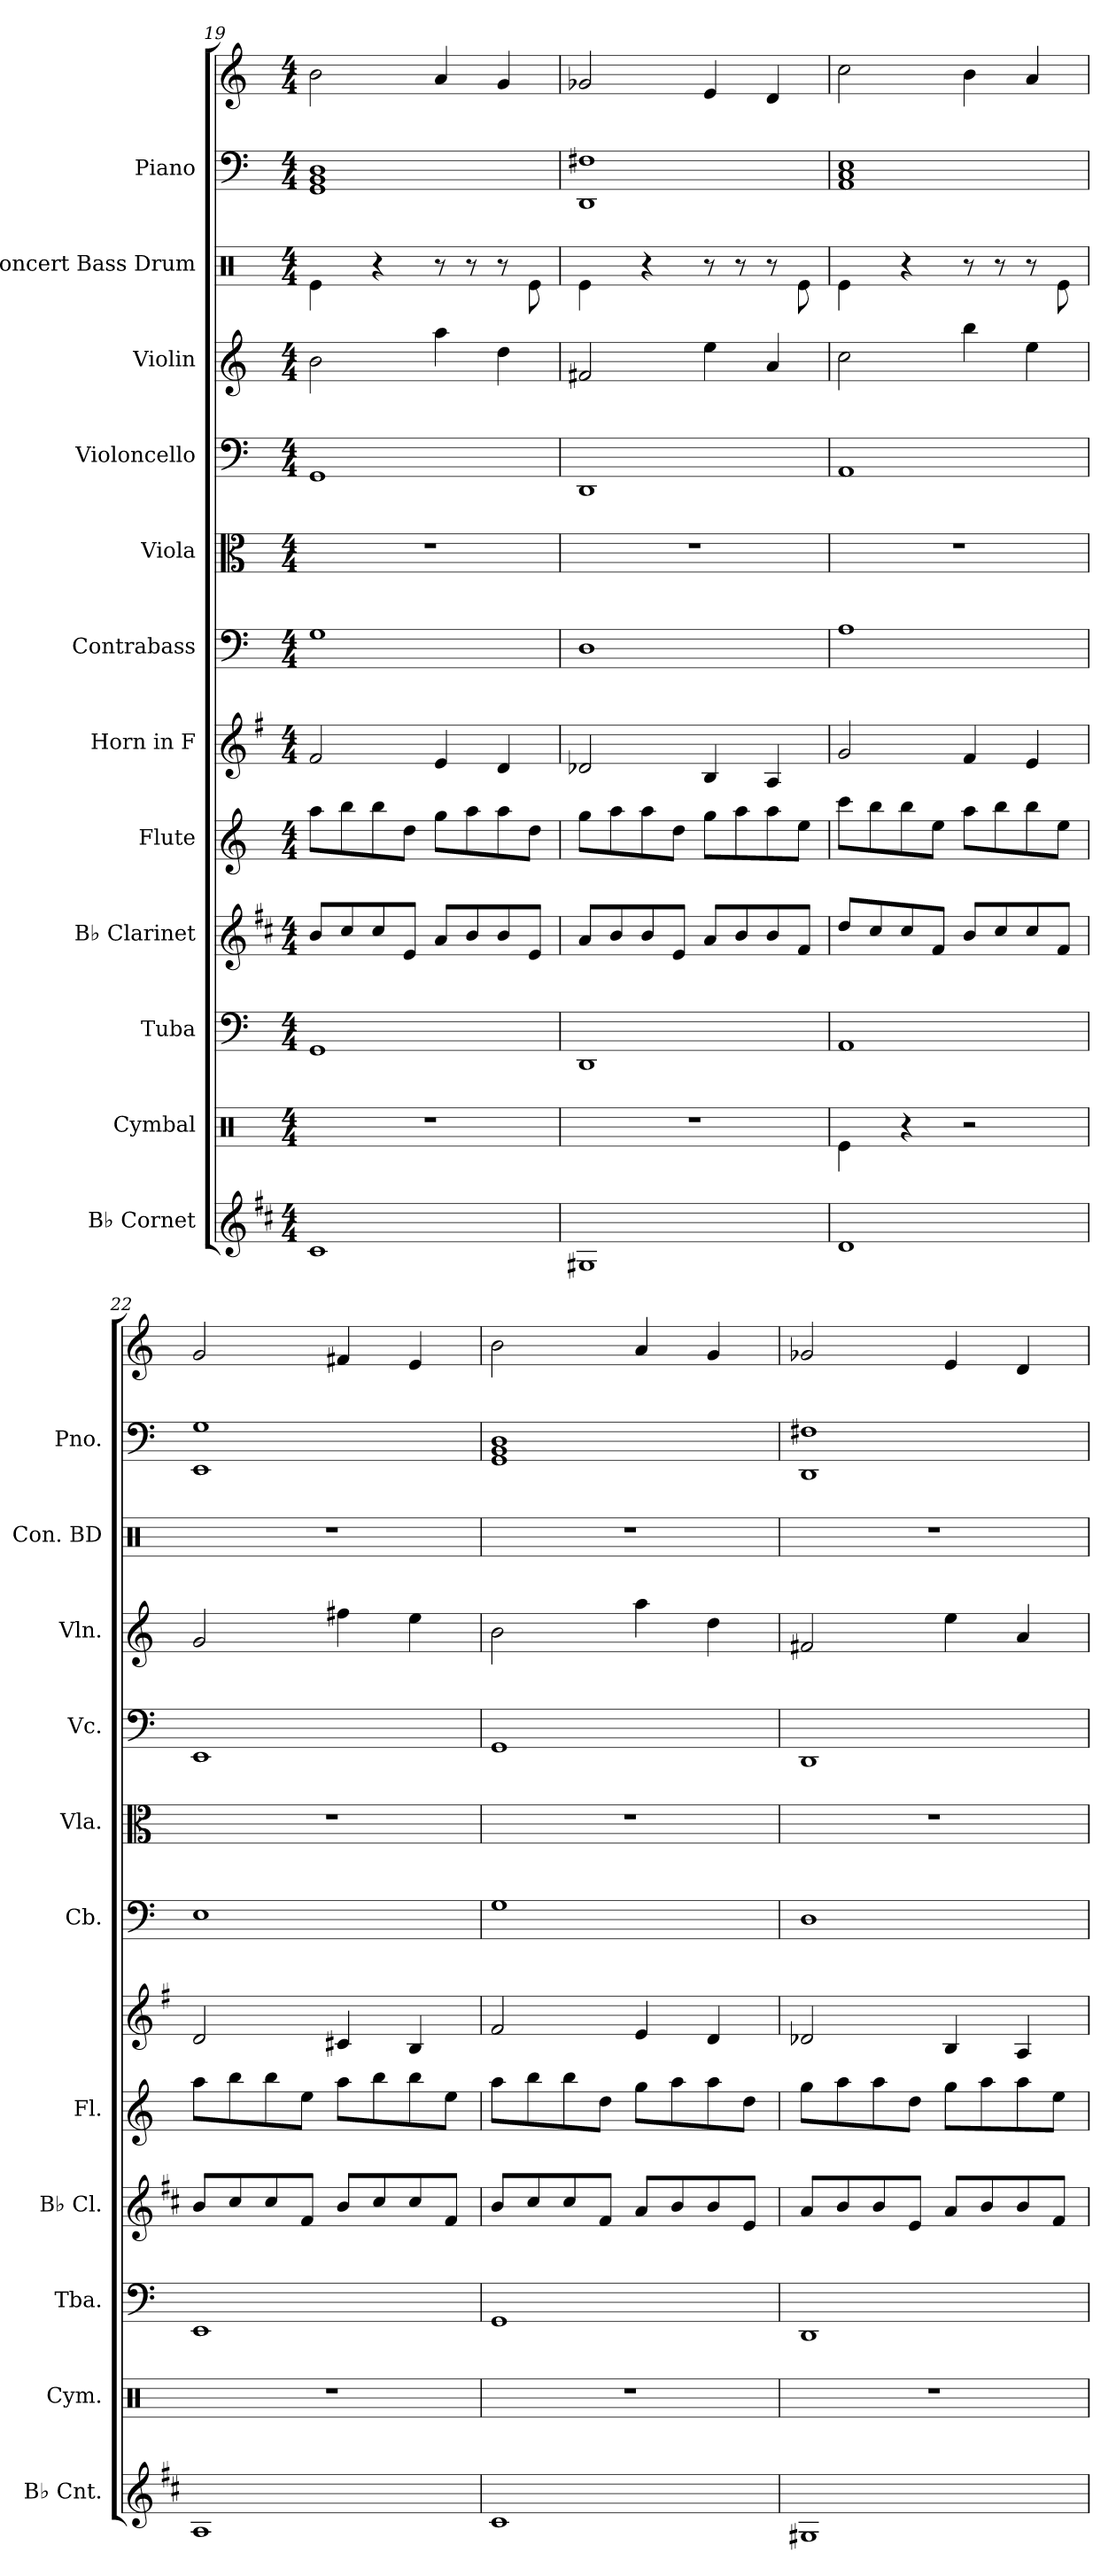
**kern	**kern	**kern	**kern	**kern	**kern	**kern	**kern	**kern	**kern	**kern	**kern	**kern
*part12	*part11	*part10	*part9	*part8	*part7	*part6	*part5	*part4	*part3	*part2	*part1	*part1
*staff13	*staff12	*staff11	*staff10	*staff9	*staff8	*staff7	*staff6	*staff5	*staff4	*staff3	*staff2	*staff1
*I"B♭ Cornet	*I"Cymbal	*I"Tuba	*I"B♭ Clarinet	*I"Flute	*I"Horn in F	*I"Contrabass	*I"Viola	*I"Violoncello	*I"Violin	*I"Concert Bass Drum	*I"Piano	*
*I'B♭ Cnt.	*I'Cym.	*I'Tba.	*I'B♭ Cl.	*I'Fl.	*	*I'Cb.	*I'Vla.	*I'Vc.	*I'Vln.	*I'Con. BD	*I'Pno.	*
*clefG2	*clefX	*clefF4	*clefG2	*clefG2	*clefG2	*clefF4	*clefC3	*clefF4	*clefG2	*clefX	*clefF4	*clefG2
*ITrd1c2	*	*	*ITrd1c2	*	*ITrd4c7	*ITrd7c12	*	*	*	*	*	*
*k[]	*k[]	*k[]	*k[]	*k[]	*k[]	*k[]	*k[]	*k[]	*k[]	*k[]	*k[]	*k[]
*M4/4	*M4/4	*M4/4	*M4/4	*M4/4	*M4/4	*M4/4	*M4/4	*M4/4	*M4/4	*M4/4	*M4/4	*M4/4
=19	=19	=19	=19	=19	=19	=19	=19	=19	=19	=19	=19	=19
1B	1r	1GG	8a/L	8aa\L	2B/	1GG	1r	1GG	2b\	4Re\	1GG 1BB 1D	2b\
.	.	.	8b/	8bb\	.	.	.	.	.	.	.	.
.	.	.	8b/	8bb\	.	.	.	.	.	4r	.	.
.	.	.	8d/J	8dd\J	.	.	.	.	.	.	.	.
.	.	.	8g/L	8gg\L	4A/	.	.	.	4aa\	8r	.	4a/
.	.	.	8a/	8aa\	.	.	.	.	.	8r	.	.
.	.	.	8a/	8aa\	4G/	.	.	.	4dd\	8r	.	4g/
.	.	.	8d/J	8dd\J	.	.	.	.	.	8Re\	.	.
=20	=20	=20	=20	=20	=20	=20	=20	=20	=20	=20	=20	=20
1F#X	1r	1DD	8g/L	8gg\L	2G-X/	1DD	1r	1DD	2f#X/	4Re\	1DD 1F#X	2g-X/
.	.	.	8a/	8aa\	.	.	.	.	.	.	.	.
.	.	.	8a/	8aa\	.	.	.	.	.	4r	.	.
.	.	.	8d/J	8dd\J	.	.	.	.	.	.	.	.
.	.	.	8g/L	8gg\L	4E/	.	.	.	4ee\	8r	.	4e/
.	.	.	8a/	8aa\	.	.	.	.	.	8r	.	.
.	.	.	8a/	8aa\	4D/	.	.	.	4a/	8r	.	4d/
.	.	.	8e/J	8ee\J	.	.	.	.	.	8Re\	.	.
=21	=21	=21	=21	=21	=21	=21	=21	=21	=21	=21	=21	=21
1c	4Re\	1AA	8cc/L	8ccc\L	2c/	1AA	1r	1AA	2cc\	4Re\	1AA 1C 1E	2cc\
.	.	.	8b/	8bb\	.	.	.	.	.	.	.	.
.	4r	.	8b/	8bb\	.	.	.	.	.	4r	.	.
.	.	.	8e/J	8ee\J	.	.	.	.	.	.	.	.
.	2r	.	8a/L	8aa\L	4B/	.	.	.	4bb\	8r	.	4b\
.	.	.	8b/	8bb\	.	.	.	.	.	8r	.	.
.	.	.	8b/	8bb\	4A/	.	.	.	4ee\	8r	.	4a/
.	.	.	8e/J	8ee\J	.	.	.	.	.	8Re\	.	.
!!LO:PB:g=z
=22	=22	=22	=22	=22	=22	=22	=22	=22	=22	=22	=22	=22
1G	1r	1EE	8a/L	8aa\L	2G/	1EE	1r	1EE	2g/	1r	1EE 1G	2g/
.	.	.	8b/	8bb\	.	.	.	.	.	.	.	.
.	.	.	8b/	8bb\	.	.	.	.	.	.	.	.
.	.	.	8e/J	8ee\J	.	.	.	.	.	.	.	.
.	.	.	8a/L	8aa\L	4F#X/	.	.	.	4ff#X\	.	.	4f#X/
.	.	.	8b/	8bb\	.	.	.	.	.	.	.	.
.	.	.	8b/	8bb\	4E/	.	.	.	4ee\	.	.	4e/
.	.	.	8e/J	8ee\J	.	.	.	.	.	.	.	.
=23	=23	=23	=23	=23	=23	=23	=23	=23	=23	=23	=23	=23
1B	1r	1GG	8a/L	8aa\L	2B/	1GG	1r	1GG	2b\	1r	1GG 1BB 1D	2b\
.	.	.	8b/	8bb\	.	.	.	.	.	.	.	.
.	.	.	8b/	8bb\	.	.	.	.	.	.	.	.
.	.	.	8e/J	8dd\J	.	.	.	.	.	.	.	.
.	.	.	8g/L	8gg\L	4A/	.	.	.	4aa\	.	.	4a/
.	.	.	8a/	8aa\	.	.	.	.	.	.	.	.
.	.	.	8a/	8aa\	4G/	.	.	.	4dd\	.	.	4g/
.	.	.	8d/J	8dd\J	.	.	.	.	.	.	.	.
=24	=24	=24	=24	=24	=24	=24	=24	=24	=24	=24	=24	=24
1F#X	1r	1DD	8g/L	8gg\L	2G-X/	1DD	1r	1DD	2f#X/	1r	1DD 1F#X	2g-X/
.	.	.	8a/	8aa\	.	.	.	.	.	.	.	.
.	.	.	8a/	8aa\	.	.	.	.	.	.	.	.
.	.	.	8d/J	8dd\J	.	.	.	.	.	.	.	.
.	.	.	8g/L	8gg\L	4E/	.	.	.	4ee\	.	.	4e/
.	.	.	8a/	8aa\	.	.	.	.	.	.	.	.
.	.	.	8a/	8aa\	4D/	.	.	.	4a/	.	.	4d/
.	.	.	8e/J	8ee\J	.	.	.	.	.	.	.	.
=	=	=	=	=	=	=	=	=	=	=	=	=
*-	*-	*-	*-	*-	*-	*-	*-	*-	*-	*-	*-	*-
